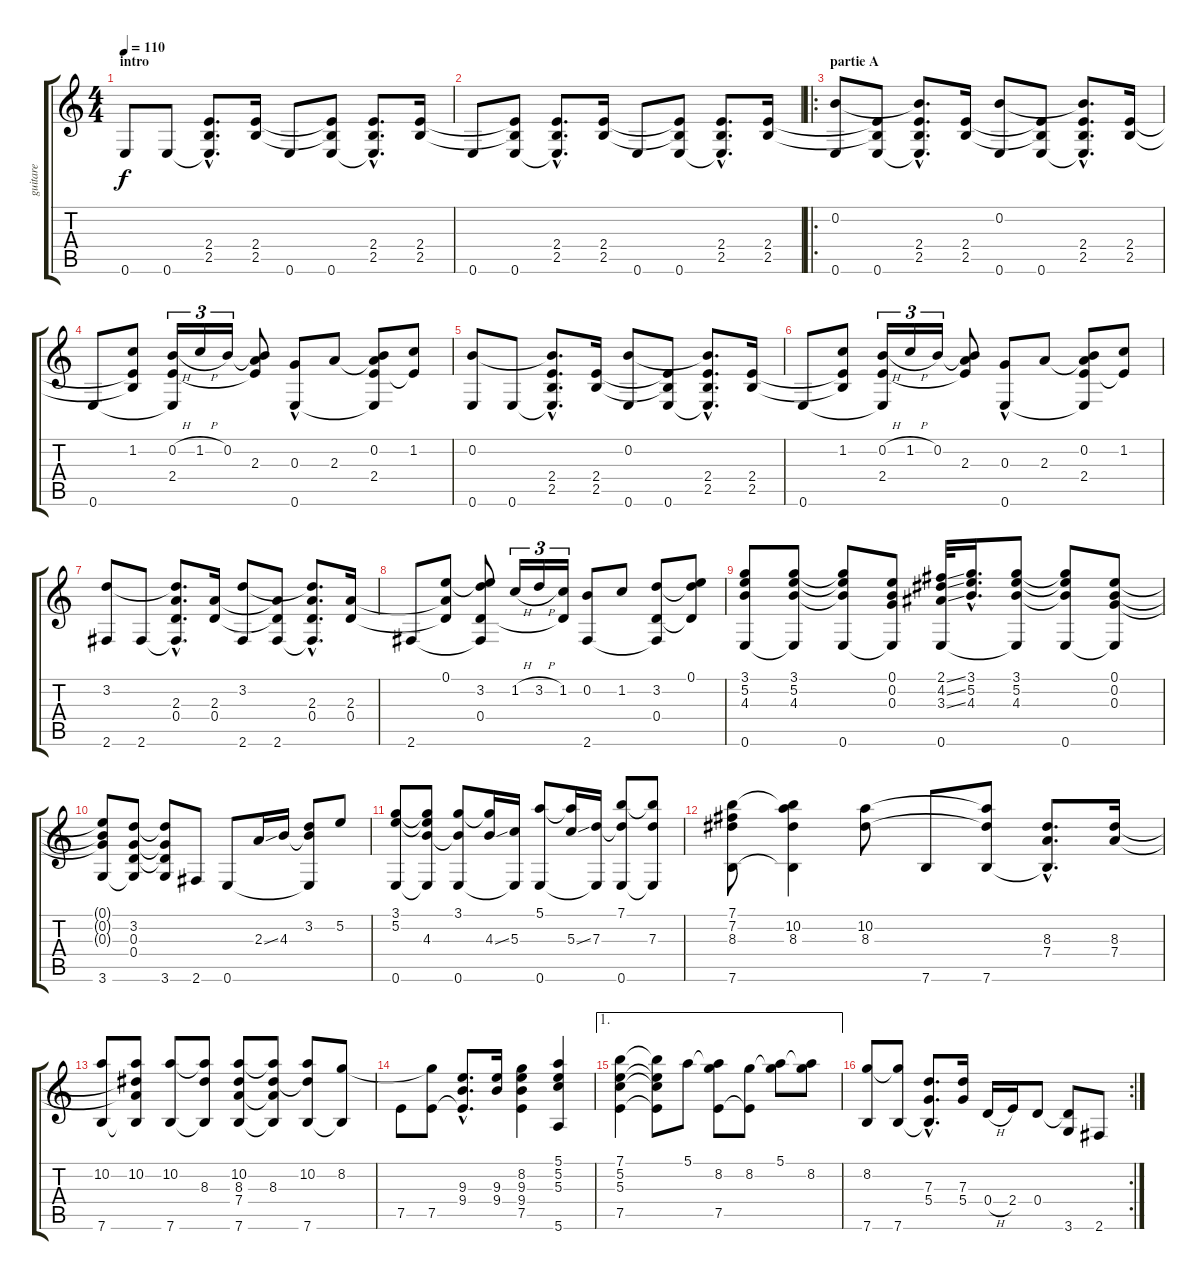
\track ("guitare" "guitare") {instrument acousticguitarsteel}
\staff {score tabs}
\tuning (E4 B3 G3 D3 A2 E2) {hide}
\ts (4 4)
\section ("" "intro")
\tempo 110
\clef g2
\ks c
0.6.8{dy f instrument acousticguitarsteel} 0.6.8 (2.4{hac} 2.5{hac} 0.6{hac t}).8{d} (2.4 2.5).16 0.6.8 (2.4{t} 2.5{t} 0.6).8 (2.4{hac} 2.5{hac} 0.6{hac t}).8{d} (2.4 2.5).16 |
0.6.8 (2.4{t} 2.5{t} 0.6).8 (2.4{hac} 2.5{hac} 0.6{hac t}).8{d} (2.4 2.5).16 0.6.8 (2.4{t} 2.5{t} 0.6).8 (2.4{hac} 2.5{hac} 0.6{hac t}).8{d} (2.4 2.5).16 |
\ro
\section ("" "partie A")
(0.2 0.6).8 (2.4{t} 2.5{t} 0.6).8 (0.2{hac t} 2.4{hac} 2.5{hac} 0.6{hac t}).8{d} (2.4 2.5).16 (0.2 0.6).8 (2.4{t} 2.5{t} 0.6).8 (0.2{hac t} 2.4{hac} 2.5{hac} 0.6{hac t}).8{d} (2.4 2.5).16 |
0.6.8 (1.2 2.4{t} 2.5{t}).8 (0.2{h} 2.4 0.6{t}).16{tu (3 2)} 1.2{h}.16{tu (3 2)} 0.2.16{tu (3 2)} (0.2{t} 2.3 2.4{t}).8 (0.3{hac} 0.6).8 2.3.8 (0.2 2.3{t} 2.4 0.6{t}).8 (1.2 2.4{t}).8 |
(0.2 0.6).8 0.6.8 (0.2{hac t} 2.4{hac} 2.5{hac} 0.6{hac t}).8{d} (2.4 2.5).16 (0.2 0.6).8 (2.4{t} 2.5{t} 0.6).8 (0.2{hac t} 2.4{hac} 2.5{hac} 0.6{hac t}).8{d} (2.4 2.5).16 |
0.6.8 (1.2 2.4{t} 2.5{t}).8 (0.2{h} 2.4 0.6{t}).16{tu (3 2)} 1.2{h}.16{tu (3 2)} 0.2.16{tu (3 2)} (0.2{t} 2.3 2.4{t}).8 (0.3{hac} 0.6).8 2.3.8 (0.2 2.3{t} 2.4 0.6{t}).8 (1.2 2.4{t}).8 |
(3.2 2.6).8 2.6.8 (3.2{hac t} 2.3{hac} 0.4{hac} 2.6{hac t}).8{d} (2.3 0.4).16 (3.2 2.6).8 (2.3{t} 0.4{t} 2.6).8 (3.2{hac t} 2.3{hac} 0.4{hac} 2.6{hac t}).8{d} (2.3 0.4).16 |
2.6.8 (0.1 2.3{t} 0.4{t}).8 (0.1{t} 3.2 0.4 2.6{t}).8 1.2{h}.16{tu (3 2)} 3.2{h}.16{tu (3 2)} (1.2 0.4{t}).16{tu (3 2)} (0.2 2.6).8 1.2.8 (3.2 0.4 2.6{t}).8 (0.1 3.2{t} 0.4{t}).8 |
(3.1 5.2 4.3 0.6).8 (3.1 5.2 4.3 0.6{t}).8 (3.1{t} 5.2{t} 4.3{t} 0.6).8 (0.1 0.2 0.3 0.6{t}).8 (2.1{ss} 4.2{ss} 3.3{ss} 0.6).32 (3.1{hac} 5.2{hac} 4.3{hac}).16{d} (3.1 5.2 4.3 0.6{t}).8 (3.1{t} 5.2{t} 4.3{t} 0.6).8 (0.1 0.2 0.3 0.6{t}).8 |
(0.1{t} 0.2{t} 0.3{t} 3.6).8 (3.2 0.3 0.4 3.6{t}).8 (3.2{t} 0.3{t} 0.4{t} 3.6).8 2.6.8 0.6.8 2.3{ss}.16 4.3.16 (3.2 4.3{t} 0.6{t}).8 5.2.8 |
(3.1 5.2 0.6).8 (3.1{t} 5.2{t} 4.3 0.6{t}).8 (3.1 4.3{t} 0.6).8 (3.1{t} 4.3{ss}).16 (5.3 0.6{t}).16 (5.1 0.6).8 (5.1{t} 5.3{ss}).16 (7.3 0.6{t}).16 (7.1 7.3{t} 0.6).8 (7.1{t} 7.3 0.6{t}).8 |
(7.1 7.2 8.3 7.6).8 (7.1{t} 10.2 8.3 7.6{t}).4 (10.2 8.3).8 7.6.8 (10.2{t} 8.3{t} 7.6).8 (8.3{hac} 7.4{hac} 7.6{hac t}).8{d} (8.3 7.4).16 |
(10.2 7.6).8 (10.2 8.3{t} 7.4{t} 7.6{t}).8 (10.2 7.6).8 (10.2{t} 8.3 7.6{t}).8 (10.2 8.3 7.4 7.6).8 (10.2{t} 8.3 7.4{t} 7.6{t}).8 (10.2 8.3{t} 7.6).8 (8.2 7.6{t}).8 |
7.5.8 (8.2{t} 7.5).8 (9.3{hac} 9.4{hac} 7.5{hac t}).8{d} (9.3 9.4).16 (8.2 9.3 9.4 7.5).4 (5.1 5.2 5.3 5.6).4 |
\ae 1
(7.1 5.2 5.3 7.5).4 (7.1{t} 5.2{t} 5.3{t} 7.5{t}).8 5.1.8 (5.1{t} 8.2 7.5).8 (8.2 7.5{t}).8 (5.1 8.2{t}).8 (5.1{t} 8.2).8 |
\rc 2
(8.2 7.6).8 (8.2{t} 7.6).8 (7.3{hac} 5.4{hac} 7.6{hac t}).8{d} (7.3 5.4).16 0.4{h}.16 2.4.16 0.4.8 (0.4{t} 3.6).8 2.6.8
